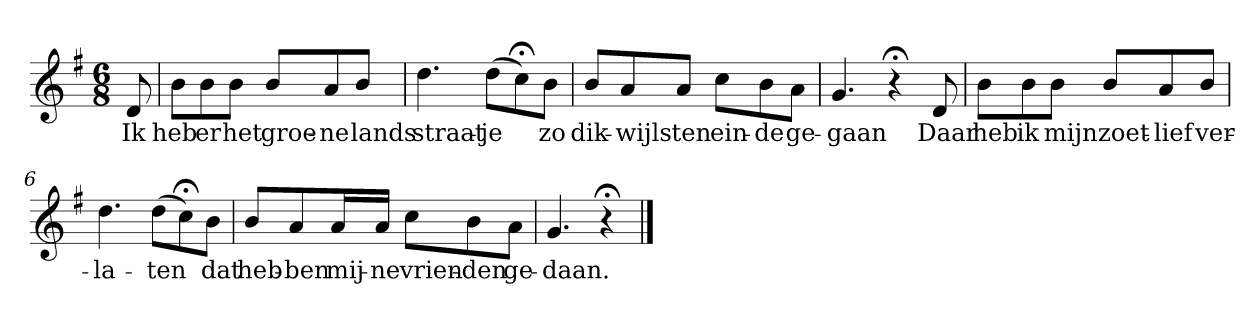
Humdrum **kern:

**kern	**text
*part1	*part1
*staff1	*staff1
*k[f#]	*
*G:	*
*M6/8	*
*MM120	*
=	=
8d	Ik
=1	=1
8bL	heb
8b	er
8bJ	het
8bL	groe-
8a	-ne
8bJ	lands
=2	=2
4.dd	straat-
(8ddL	-je
8cc;<)	.
8bJ	zo
=3	=3
8bL	dik-
8a	-wijls
8aJ	ten
8ccL	ein-
8b	-de
8aJ	ge-
=4	=4
4.g	-gaan
4r;<	.
8d	Daar
=5	=5
8bL	heb
8b	ik
8bJ	mijn
8bL	zoet-
8a	-lief
8bJ	ver-
=6	=6
4.dd	-la-
(8ddL	-ten
8cc;<)	.
8bJ	dat
=7	=7
8bL	heb-
8a	-ben
16aL	mij-
16aJJ	-ne
8ccL	vrien-
8b	-den
8aJ	ge-
=8	=8
4.g	-daan.
4r;<	.
==	==
*-	*-
